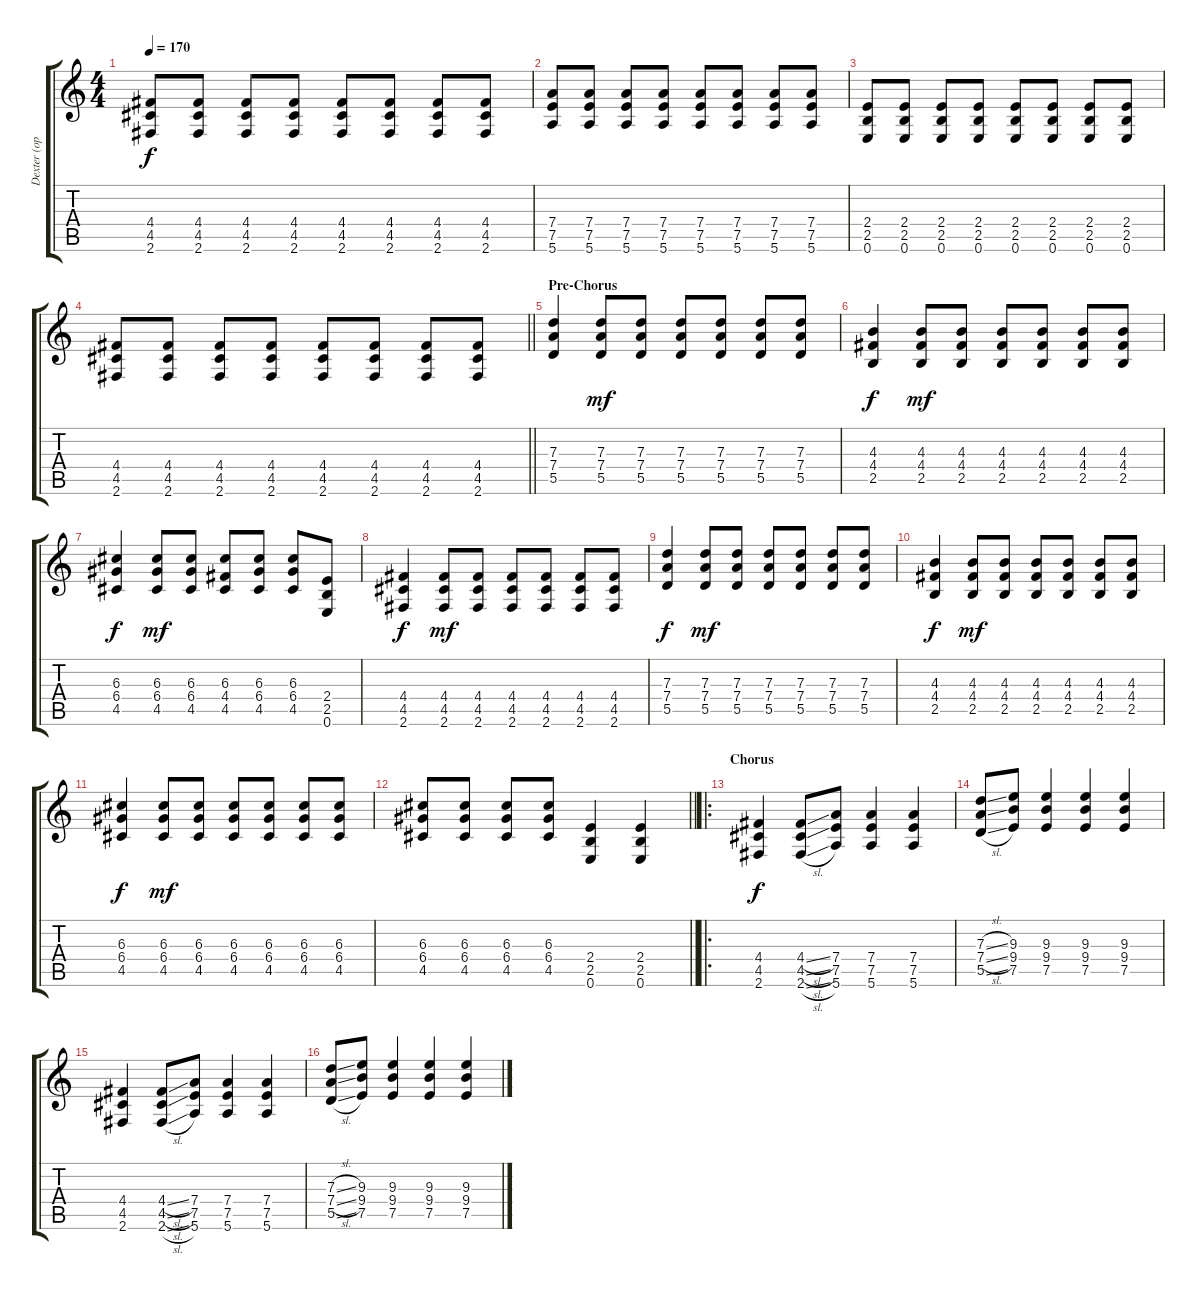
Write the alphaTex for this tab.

\track ("Dexter (opcional)" "Dexter (op") {mute instrument distortionguitar}
\staff {score tabs}
\tuning (E4 B3 G3 D3 A2 E2) {hide}
\ts (4 4)
\tempo 170
\clef g2
\ks c
(4.4 4.5 2.6).8{dy f} (4.4 4.5 2.6).8 (4.4 4.5 2.6).8 (4.4 4.5 2.6).8 (4.4 4.5 2.6).8 (4.4 4.5 2.6).8 (4.4 4.5 2.6).8 (4.4 4.5 2.6).8 |
(7.4 7.5 5.6).8 (7.4 7.5 5.6).8 (7.4 7.5 5.6).8 (7.4 7.5 5.6).8 (7.4 7.5 5.6).8 (7.4 7.5 5.6).8 (7.4 7.5 5.6).8 (7.4 7.5 5.6).8 |
(2.4 2.5 0.6).8 (2.4 2.5 0.6).8 (2.4 2.5 0.6).8 (2.4 2.5 0.6).8 (2.4 2.5 0.6).8 (2.4 2.5 0.6).8 (2.4 2.5 0.6).8 (2.4 2.5 0.6).8 |
\barLineRight lightlight
(4.4 4.5 2.6).8 (4.4 4.5 2.6).8 (4.4 4.5 2.6).8 (4.4 4.5 2.6).8 (4.4 4.5 2.6).8 (4.4 4.5 2.6).8 (4.4 4.5 2.6).8 (4.4 4.5 2.6).8 |
\section ("" "Pre-Chorus")
(7.3 7.4 5.5).4 (7.3 7.4 5.5).8{dy mf} (7.3 7.4 5.5).8 (7.3 7.4 5.5).8 (7.3 7.4 5.5).8 (7.3 7.4 5.5).8 (7.3 7.4 5.5).8 |
(4.3 4.4 2.5).4{dy f} (4.3 4.4 2.5).8{dy mf} (4.3 4.4 2.5).8 (4.3 4.4 2.5).8 (4.3 4.4 2.5).8 (4.3 4.4 2.5).8 (4.3 4.4 2.5).8 |
(6.3 6.4 4.5).4{dy f} (6.3 6.4 4.5).8{dy mf} (6.3 6.4 4.5).8 (6.3 4.4 4.5).8 (6.3 6.4 4.5).8 (6.3 6.4 4.5).8 (2.4 2.5 0.6).8 |
(4.4 4.5 2.6).4{dy f} (4.4 4.5 2.6).8{dy mf} (4.4 4.5 2.6).8 (4.4 4.5 2.6).8 (4.4 4.5 2.6).8 (4.4 4.5 2.6).8 (4.4 4.5 2.6).8 |
(7.3 7.4 5.5).4{dy f} (7.3 7.4 5.5).8{dy mf} (7.3 7.4 5.5).8 (7.3 7.4 5.5).8 (7.3 7.4 5.5).8 (7.3 7.4 5.5).8 (7.3 7.4 5.5).8 |
(4.3 4.4 2.5).4{dy f} (4.3 4.4 2.5).8{dy mf} (4.3 4.4 2.5).8 (4.3 4.4 2.5).8 (4.3 4.4 2.5).8 (4.3 4.4 2.5).8 (4.3 4.4 2.5).8 |
(6.3 6.4 4.5).4{dy f} (6.3 6.4 4.5).8{dy mf} (6.3 6.4 4.5).8 (6.3 6.4 4.5).8 (6.3 6.4 4.5).8 (6.3 6.4 4.5).8 (6.3 6.4 4.5).8 |
\barLineRight lightlight
(6.3 6.4 4.5).8 (6.3 6.4 4.5).8 (6.3 6.4 4.5).8 (6.3 6.4 4.5).8 (2.4 2.5 0.6).4{volume 16} (2.4 2.5 0.6).4 |
\ro
\section ("" "Chorus")
(4.4 4.5 2.6).4{dy f} (4.4{sl} 4.5{sl} 2.6{sl}).8 (7.4 7.5 5.6).8 (7.4 7.5 5.6).4 (7.4 7.5 5.6).4 |
(7.3{sl} 7.4{sl} 5.5{sl}).8 (9.3 9.4 7.5).8 (9.3 9.4 7.5).4 (9.3 9.4 7.5).4 (9.3 9.4 7.5).4 |
(4.4 4.5 2.6).4 (4.4{sl} 4.5{sl} 2.6{sl}).8 (7.4 7.5 5.6).8 (7.4 7.5 5.6).4 (7.4 7.5 5.6).4 |
(7.3{sl} 7.4{sl} 5.5{sl}).8 (9.3 9.4 7.5).8 (9.3 9.4 7.5).4 (9.3 9.4 7.5).4 (9.3 9.4 7.5).4
